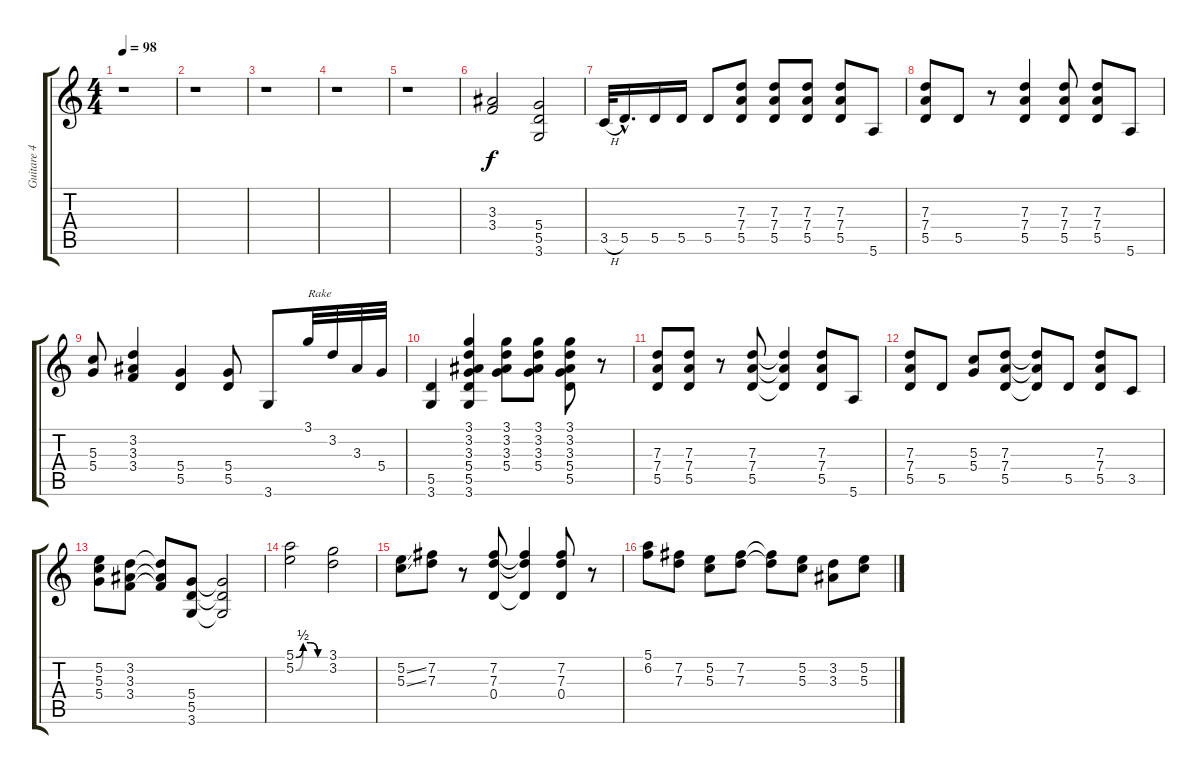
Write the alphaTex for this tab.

\track ("Guitare 4 Distorsion" "Guitare 4 ") {instrument distortionguitar}
\staff {score tabs}
\tuning (E4 B3 G3 D3 A2 E2) {hide}
\ts (4 4)
\tempo 98
\clef g2
\ks c
r.1{dy f} |
r.1 |
r.1 |
r.1 |
r.1 |
(3.3 3.4).2 (5.4 5.5 3.6).2 |
3.5{h}.32 5.5{hac}.16{d} 5.5.16 5.5.16 5.5.8 (7.3 7.4 5.5).8 (7.3 7.4 5.5).8 (7.3 7.4 5.5).8 (7.3 7.4 5.5).8 5.6.8 |
(7.3 7.4 5.5).8 5.5.8 r.8 (7.3 7.4 5.5).4 (7.3 7.4 5.5).8 (7.3 7.4 5.5).8 5.6.8 |
(5.3 5.4).8 (3.2 3.3 3.4).4 (5.4 5.5).4 (5.4 5.5).8 3.6.8 3.1.32{txt "Rake"} 3.2.32 3.3.32 5.4.32 |
(5.5 3.6).4 (3.1 3.2 3.3 5.4 5.5 3.6).4 (3.1 3.2 3.3 5.4).8 (3.1 3.2 3.3 5.4).8 (3.1 3.2 3.3 5.4 5.5).8 r.8 |
(7.3 7.4 5.5).8 (7.3 7.4 5.5).8 r.8 (7.3 7.4 5.5).8 (7.3{t} 7.4{t} 5.5{t}).4 (7.3 7.4 5.5).8 5.6.8 |
(7.3 7.4 5.5).8 5.5.8 (5.3 5.4).8 (7.3 7.4 5.5).8 (7.3{t} 7.4{t} 5.5{t}).8 5.5.8 (7.3 7.4 5.5).8 3.5.8 |
(5.2 5.3 5.4).8 (3.2 3.3 3.4).8 (3.2{t} 3.3{t} 3.4{t}).8 (5.4 5.5 3.6).8 (5.4{t} 5.5{t} 3.6{t}).2 |
(5.1{be (custom 0 0 15 2 30 2 45 0 60 0)} 5.2{be (custom 0 0 15 2 30 2 45 0 60 0)}).2 (3.1 3.2).2 |
(5.2{ss} 5.3{ss}).8 (7.2 7.3).8 r.8 (7.2 7.3 0.4).8 (7.2{t} 7.3{t} 0.4{t}).4 (7.2 7.3 0.4).8 r.8 |
(5.1 6.2).8 (7.2 7.3).8 (5.2 5.3).8 (7.2 7.3).8 (7.2{t} 7.3{t}).8 (5.2 5.3).8 (3.2 3.3).8 (5.2 5.3).8
